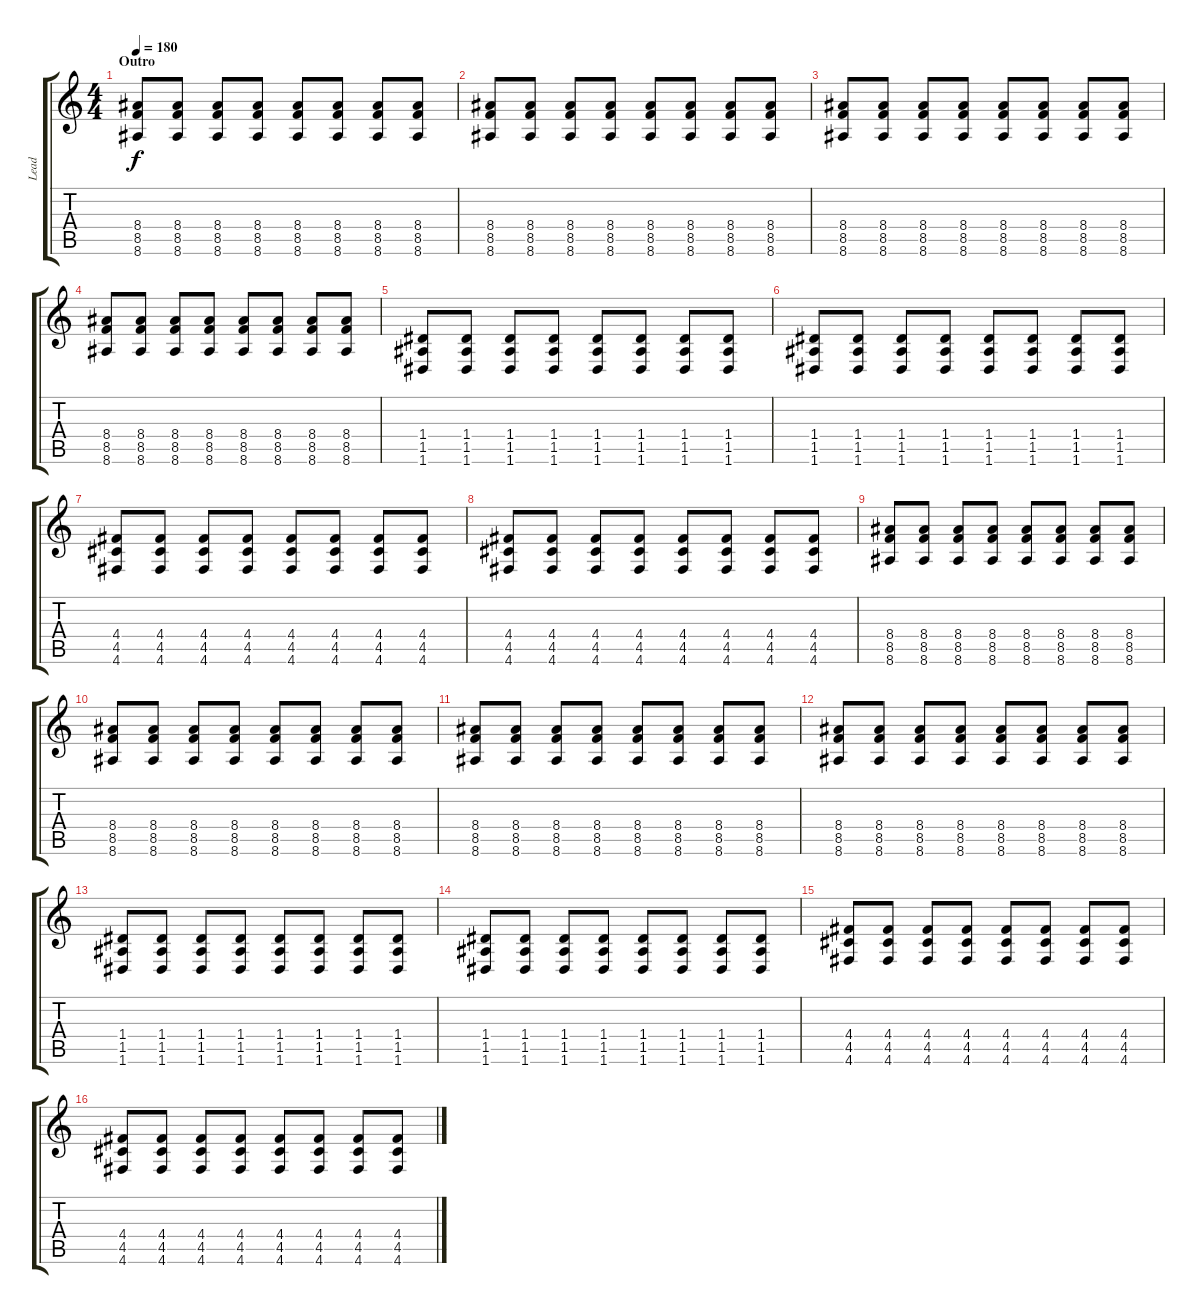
\track ("Lead" "Lead") {instrument overdrivenguitar}
\staff {score tabs}
\tuning (E4 B3 G3 D3 A2 D2) {hide}
\ts (4 4)
\section ("" "Outro")
\tempo 180
\clef g2
\ks c
(8.4 8.5 8.6).8{dy f} (8.4 8.5 8.6).8 (8.4 8.5 8.6).8 (8.4 8.5 8.6).8 (8.4 8.5 8.6).8 (8.4 8.5 8.6).8 (8.4 8.5 8.6).8 (8.4 8.5 8.6).8 |
(8.4 8.5 8.6).8 (8.4 8.5 8.6).8 (8.4 8.5 8.6).8 (8.4 8.5 8.6).8 (8.4 8.5 8.6).8 (8.4 8.5 8.6).8 (8.4 8.5 8.6).8 (8.4 8.5 8.6).8 |
(8.4 8.5 8.6).8 (8.4 8.5 8.6).8 (8.4 8.5 8.6).8 (8.4 8.5 8.6).8 (8.4 8.5 8.6).8 (8.4 8.5 8.6).8 (8.4 8.5 8.6).8 (8.4 8.5 8.6).8 |
(8.4 8.5 8.6).8 (8.4 8.5 8.6).8 (8.4 8.5 8.6).8 (8.4 8.5 8.6).8 (8.4 8.5 8.6).8 (8.4 8.5 8.6).8 (8.4 8.5 8.6).8 (8.4 8.5 8.6).8 |
(1.4 1.5 1.6).8 (1.4 1.5 1.6).8 (1.4 1.5 1.6).8 (1.4 1.5 1.6).8 (1.4 1.5 1.6).8 (1.4 1.5 1.6).8 (1.4 1.5 1.6).8 (1.4 1.5 1.6).8 |
(1.4 1.5 1.6).8 (1.4 1.5 1.6).8 (1.4 1.5 1.6).8 (1.4 1.5 1.6).8 (1.4 1.5 1.6).8 (1.4 1.5 1.6).8 (1.4 1.5 1.6).8 (1.4 1.5 1.6).8 |
(4.4 4.5 4.6).8 (4.4 4.5 4.6).8 (4.4 4.5 4.6).8 (4.4 4.5 4.6).8 (4.4 4.5 4.6).8 (4.4 4.5 4.6).8 (4.4 4.5 4.6).8 (4.4 4.5 4.6).8 |
(4.4 4.5 4.6).8 (4.4 4.5 4.6).8 (4.4 4.5 4.6).8 (4.4 4.5 4.6).8 (4.4 4.5 4.6).8 (4.4 4.5 4.6).8 (4.4 4.5 4.6).8 (4.4 4.5 4.6).8 |
(8.4 8.5 8.6).8 (8.4 8.5 8.6).8 (8.4 8.5 8.6).8 (8.4 8.5 8.6).8 (8.4 8.5 8.6).8 (8.4 8.5 8.6).8 (8.4 8.5 8.6).8 (8.4 8.5 8.6).8 |
(8.4 8.5 8.6).8 (8.4 8.5 8.6).8 (8.4 8.5 8.6).8 (8.4 8.5 8.6).8 (8.4 8.5 8.6).8 (8.4 8.5 8.6).8 (8.4 8.5 8.6).8 (8.4 8.5 8.6).8 |
(8.4 8.5 8.6).8 (8.4 8.5 8.6).8 (8.4 8.5 8.6).8 (8.4 8.5 8.6).8 (8.4 8.5 8.6).8 (8.4 8.5 8.6).8 (8.4 8.5 8.6).8 (8.4 8.5 8.6).8 |
(8.4 8.5 8.6).8 (8.4 8.5 8.6).8 (8.4 8.5 8.6).8 (8.4 8.5 8.6).8 (8.4 8.5 8.6).8 (8.4 8.5 8.6).8 (8.4 8.5 8.6).8 (8.4 8.5 8.6).8 |
(1.4 1.5 1.6).8 (1.4 1.5 1.6).8 (1.4 1.5 1.6).8 (1.4 1.5 1.6).8 (1.4 1.5 1.6).8 (1.4 1.5 1.6).8 (1.4 1.5 1.6).8 (1.4 1.5 1.6).8 |
(1.4 1.5 1.6).8 (1.4 1.5 1.6).8 (1.4 1.5 1.6).8 (1.4 1.5 1.6).8 (1.4 1.5 1.6).8 (1.4 1.5 1.6).8 (1.4 1.5 1.6).8 (1.4 1.5 1.6).8 |
(4.4 4.5 4.6).8 (4.4 4.5 4.6).8 (4.4 4.5 4.6).8 (4.4 4.5 4.6).8 (4.4 4.5 4.6).8 (4.4 4.5 4.6).8 (4.4 4.5 4.6).8 (4.4 4.5 4.6).8 |
(4.4 4.5 4.6).8 (4.4 4.5 4.6).8 (4.4 4.5 4.6).8 (4.4 4.5 4.6).8 (4.4 4.5 4.6).8 (4.4 4.5 4.6).8 (4.4 4.5 4.6).8 (4.4 4.5 4.6).8
